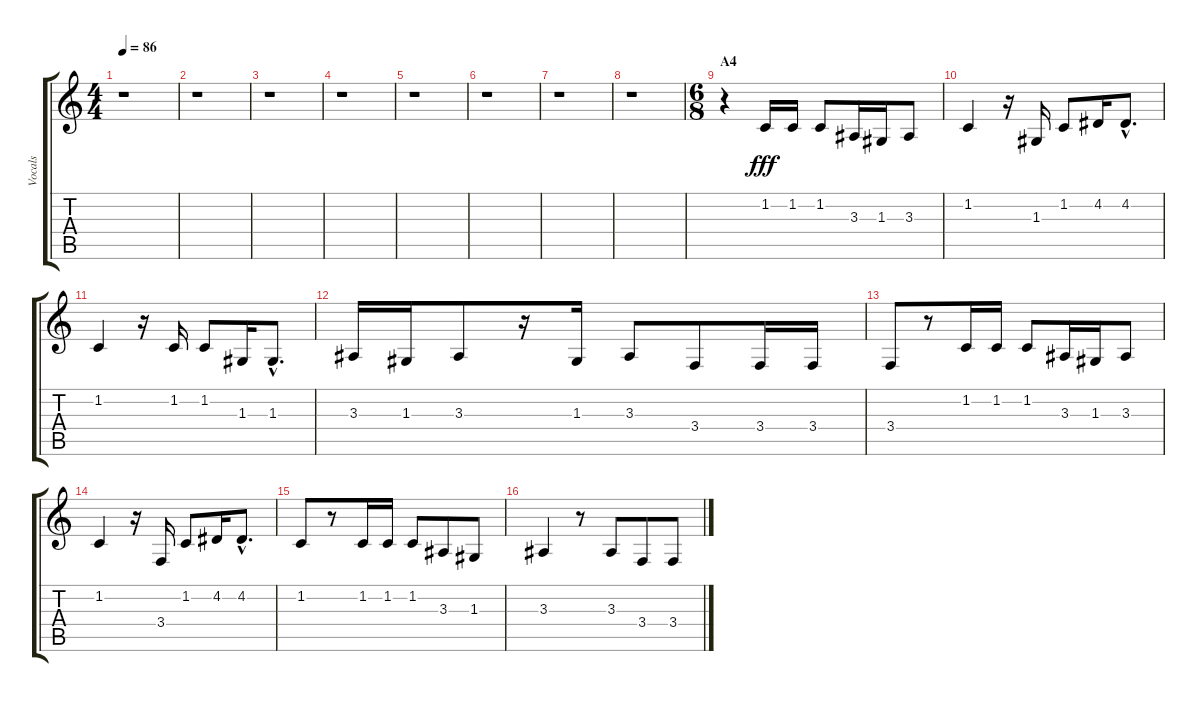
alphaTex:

\track ("Vocals" "Vocals") {instrument lead6voice}
\staff {score tabs}
\tuning (E4 B3 G3 D3 A2 E2) {hide}
\ts (4 4)
\tempo 86
\clef g2
\ks c
r.1{dy f} |
r.1 |
r.1 |
r.1 |
r.1 |
r.1 |
r.1 |
r.1 |
\ts (6 8)
\section ("" "A4")
r.4 1.2.16{dy fff} 1.2.16 1.2.8 3.3.16 1.3.16 3.3.8 |
1.2.4 r.16 1.3.16 1.2.8 4.2.16 4.2{hac}.8{d} |
1.2.4 r.16 1.2.16 1.2.8 1.3.16 1.3{hac}.8{d} |
3.3.16 1.3.16 3.3.8 r.16 1.3.16 3.3.8 3.4.8 3.4.16 3.4.16 |
3.4.8 r.8 1.2.16 1.2.16 1.2.8 3.3.16 1.3.16 3.3.8 |
1.2.4 r.16 3.4.16 1.2.8 4.2.16 4.2{hac}.8{d} |
1.2.8 r.8 1.2.16 1.2.16 1.2.8 3.3.8 1.3.8 |
3.3.4 r.8 3.3.8 3.4.8 3.4.8
